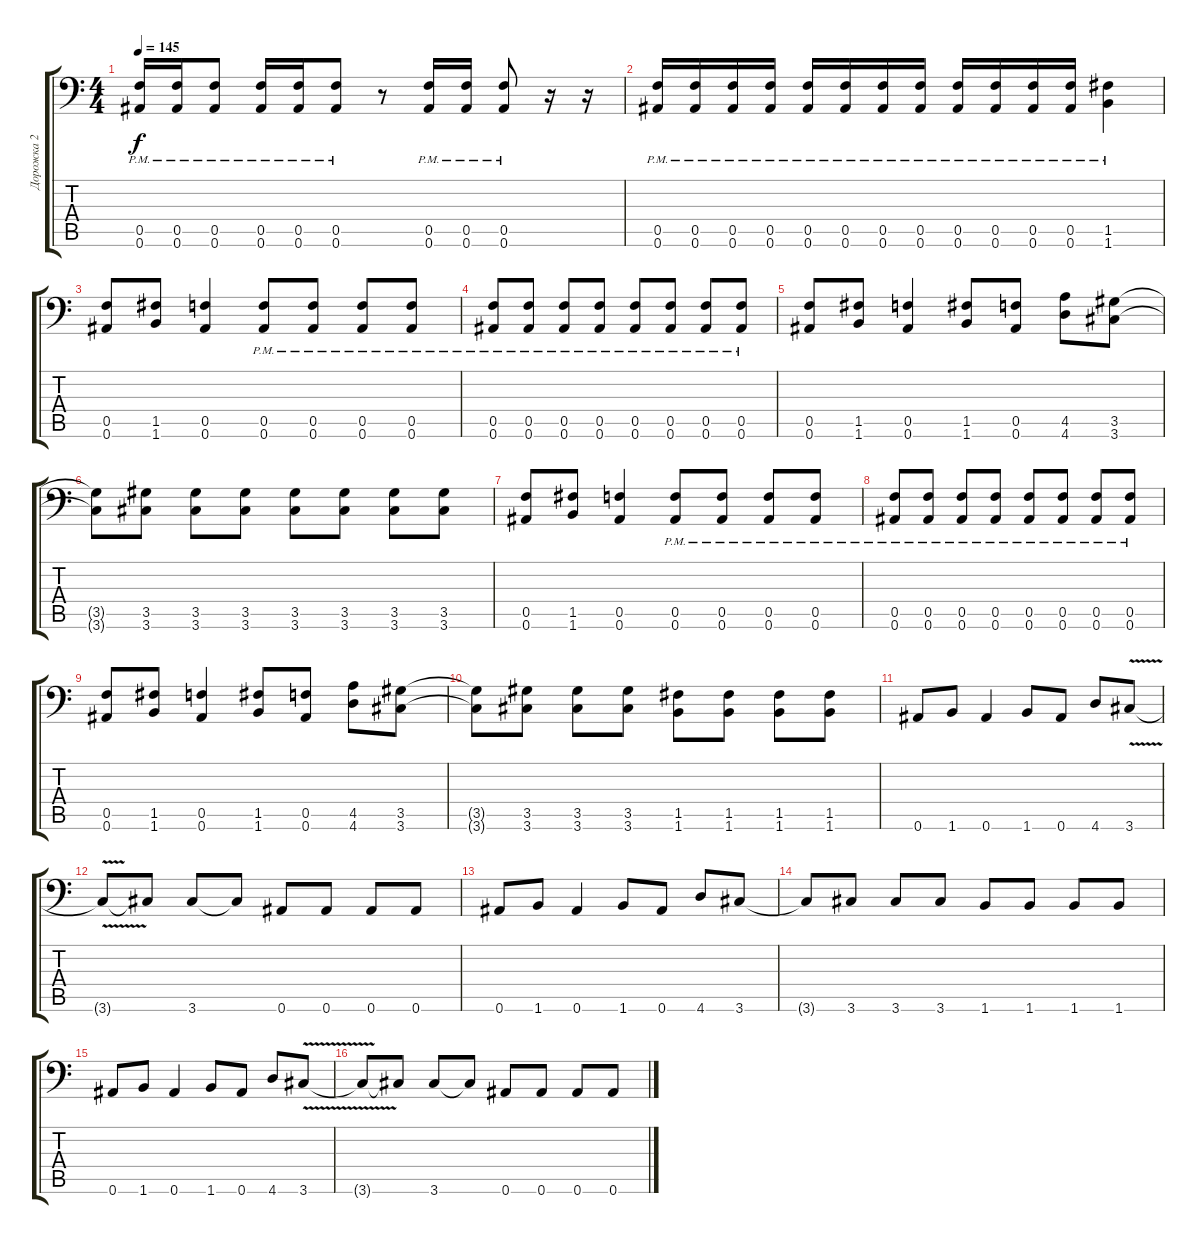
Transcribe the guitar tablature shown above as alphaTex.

\track ("Дорожка 2" "Дорожка 2") {instrument distortionguitar}
\staff {score tabs}
\tuning (C4 G3 Eb3 Bb2 F2 Bb1) {hide}
\ts (4 4)
\tempo 145
\clef f4
\ks c
(0.5{pm} 0.6{pm}).16{dy f} (0.5{pm} 0.6{pm}).16 (0.5{pm} 0.6{pm}).8 (0.5{pm} 0.6{pm}).16 (0.5{pm} 0.6{pm}).16 (0.5{pm} 0.6{pm}).8 r.8 (0.5{pm} 0.6{pm}).16 (0.5{pm} 0.6{pm}).16 (0.5{pm} 0.6{pm}).8 r.16 r.16 |
(0.5{pm} 0.6{pm}).16 (0.5{pm} 0.6{pm}).16 (0.5{pm} 0.6{pm}).16 (0.5{pm} 0.6{pm}).16 (0.5{pm} 0.6{pm}).16 (0.5{pm} 0.6{pm}).16 (0.5{pm} 0.6{pm}).16 (0.5{pm} 0.6{pm}).16 (0.5{pm} 0.6{pm}).16 (0.5{pm} 0.6{pm}).16 (0.5{pm} 0.6{pm}).16 (0.5{pm} 0.6{pm}).16 (1.5{pm} 1.6{pm}).4 |
(0.5 0.6).8 (1.5 1.6).8 (0.5 0.6).4 (0.5{pm} 0.6{pm}).8 (0.5{pm} 0.6{pm}).8 (0.5{pm} 0.6{pm}).8 (0.5{pm} 0.6{pm}).8 |
(0.5{pm} 0.6{pm}).8 (0.5{pm} 0.6{pm}).8 (0.5{pm} 0.6{pm}).8 (0.5{pm} 0.6{pm}).8 (0.5{pm} 0.6{pm}).8 (0.5{pm} 0.6{pm}).8 (0.5{pm} 0.6{pm}).8 (0.5{pm} 0.6{pm}).8 |
(0.5 0.6).8 (1.5 1.6).8 (0.5 0.6).4 (1.5 1.6).8 (0.5 0.6).8 (4.5 4.6).8 (3.5 3.6).8 |
(3.5{t} 3.6{t}).8 (3.5 3.6).8 (3.5 3.6).8 (3.5 3.6).8 (3.5 3.6).8 (3.5 3.6).8 (3.5 3.6).8 (3.5 3.6).8 |
(0.5 0.6).8 (1.5 1.6).8 (0.5 0.6).4 (0.5{pm} 0.6{pm}).8 (0.5{pm} 0.6{pm}).8 (0.5{pm} 0.6{pm}).8 (0.5{pm} 0.6{pm}).8 |
(0.5{pm} 0.6{pm}).8 (0.5{pm} 0.6{pm}).8 (0.5{pm} 0.6{pm}).8 (0.5{pm} 0.6{pm}).8 (0.5{pm} 0.6{pm}).8 (0.5{pm} 0.6{pm}).8 (0.5{pm} 0.6{pm}).8 (0.5{pm} 0.6{pm}).8 |
(0.5 0.6).8 (1.5 1.6).8 (0.5 0.6).4 (1.5 1.6).8 (0.5 0.6).8 (4.5 4.6).8 (3.5 3.6).8 |
(3.5{t} 3.6{t}).8 (3.5 3.6).8 (3.5 3.6).8 (3.5 3.6).8 (1.5 1.6).8 (1.5 1.6).8 (1.5 1.6).8 (1.5 1.6).8 |
0.6.8 1.6.8 0.6.4 1.6.8 0.6.8 4.6.8 3.6{v}.8 |
3.6{t}.8 3.6{t}.8 3.6.8 3.6{t}.8 0.6.8 0.6.8 0.6.8 0.6.8 |
0.6.8 1.6.8 0.6.4 1.6.8 0.6.8 4.6.8 3.6.8 |
3.6{t}.8 3.6.8 3.6.8 3.6.8 1.6.8 1.6.8 1.6.8 1.6.8 |
0.6.8 1.6.8 0.6.4 1.6.8 0.6.8 4.6.8 3.6{v}.8 |
3.6{t}.8 3.6{t}.8 3.6.8 3.6{t}.8 0.6.8 0.6.8 0.6.8 0.6.8
